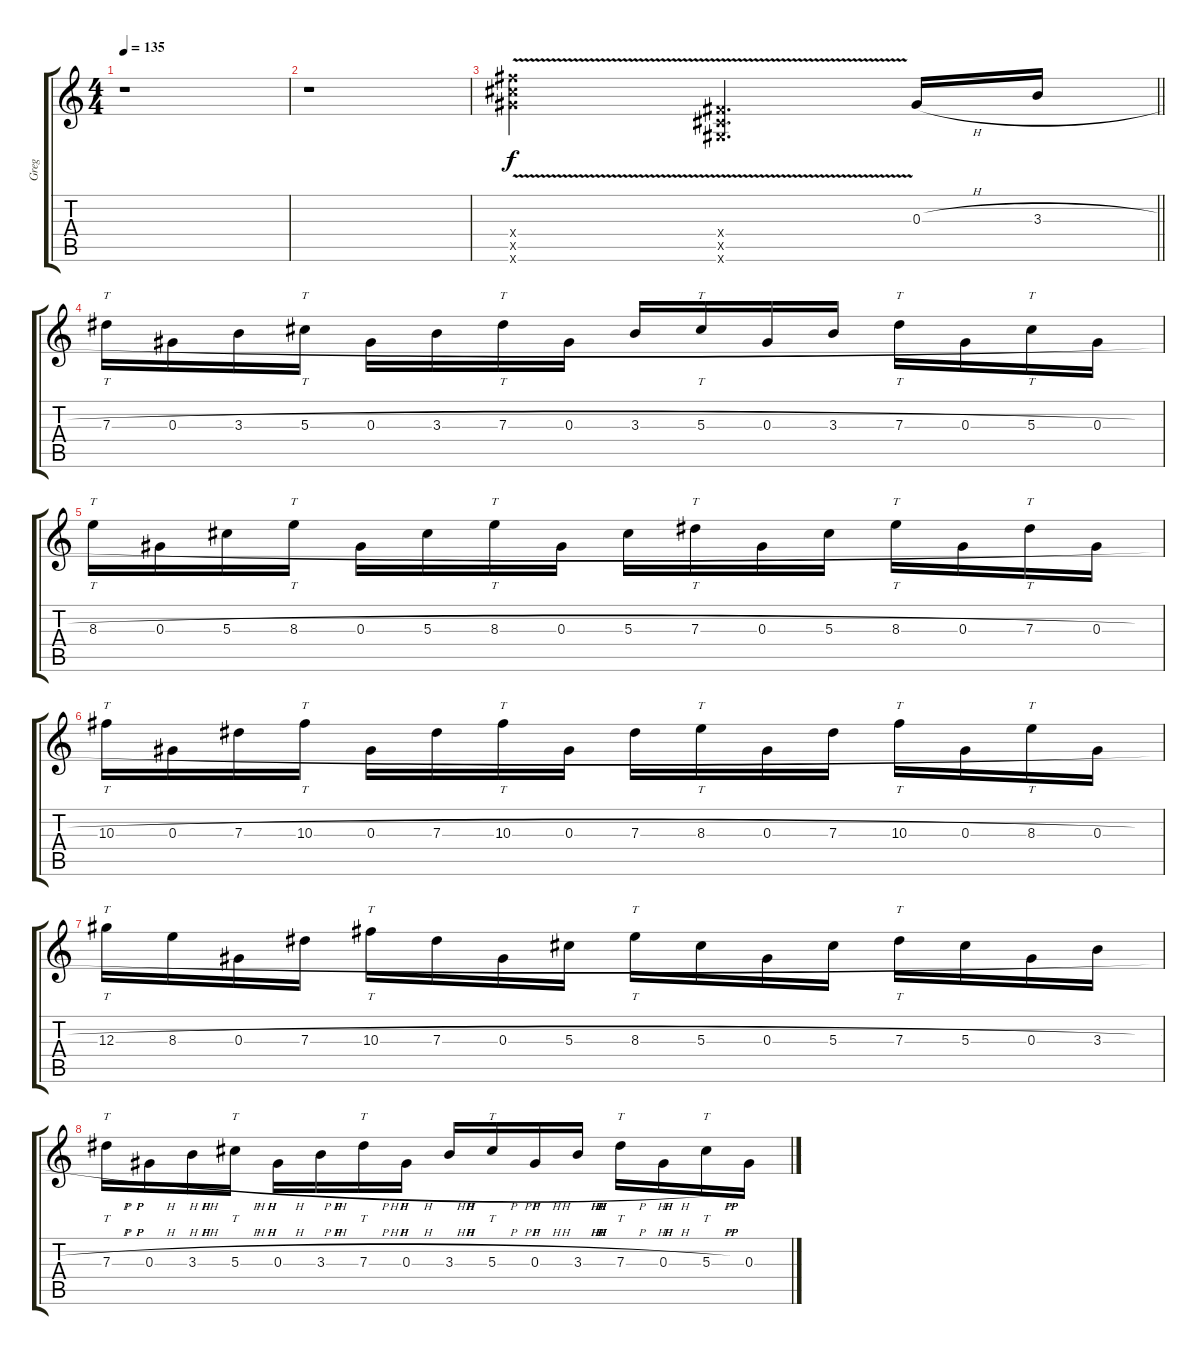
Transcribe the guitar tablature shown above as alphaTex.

\track ("Greg" "Greg") {instrument distortionguitar}
\staff {score tabs}
\tuning (Eb4 Bb3 Ab3 Db3 Ab2 Eb2) {hide}
\ts (4 4)
\tempo 135
\clef g2
\ks c
r.1{dy f instrument distortionguitar} |
r.1 |
\barLineRight lightlight
(17.4{v x} 17.5{v x} 17.6{v x}).2 (5.4{v x} 5.5{v x} 5.6{v x}).4{d} 0.3{h}.16 3.3{h}.16 |
7.3{h}.16{tt} 0.3{h}.16 3.3{h}.16 5.3{h}.16{tt} 0.3{h}.16 3.3{h}.16 7.3{h}.16{tt} 0.3{h}.16 3.3{h}.16 5.3{h}.16{tt} 0.3{h}.16 3.3{h}.16 7.3{h}.16{tt} 0.3{h}.16 5.3{h}.16{tt} 0.3{h}.16 |
8.3{h}.16{tt} 0.3{h}.16 5.3{h}.16 8.3{h}.16{tt} 0.3{h}.16 5.3{h}.16 8.3{h}.16{tt} 0.3{h}.16 5.3{h}.16 7.3{h}.16{tt} 0.3{h}.16 5.3{h}.16 8.3{h}.16{tt} 0.3{h}.16 7.3{h}.16{tt} 0.3{h}.16 |
10.3{h}.16{tt} 0.3{h}.16 7.3{h}.16 10.3{h}.16{tt} 0.3{h}.16 7.3{h}.16 10.3{h}.16{tt} 0.3{h}.16 7.3{h}.16 8.3{h}.16{tt} 0.3{h}.16 7.3{h}.16 10.3{h}.16{tt} 0.3{h}.16 8.3{h}.16{tt} 0.3{h}.16 |
12.3{h}.16{tt} 8.3{h}.16 0.3{h}.16 7.3{h}.16 10.3{h}.16{tt} 7.3{h}.16 0.3{h}.16 5.3{h}.16 8.3{h}.16{tt} 5.3{h}.16 0.3{h}.16 5.3{h}.16 7.3{h}.16{tt} 5.3{h}.16 0.3{h}.16 3.3{h}.16 |
7.3{h}.16{tt} 0.3{h}.16 3.3{h}.16 5.3{h}.16{tt} 0.3{h}.16 3.3{h}.16 7.3{h}.16{tt} 0.3{h}.16 3.3{h}.16 5.3{h}.16{tt} 0.3{h}.16 3.3{h}.16 7.3{h}.16{tt} 0.3{h}.16 5.3{h}.16{tt} 0.3{h}.16
